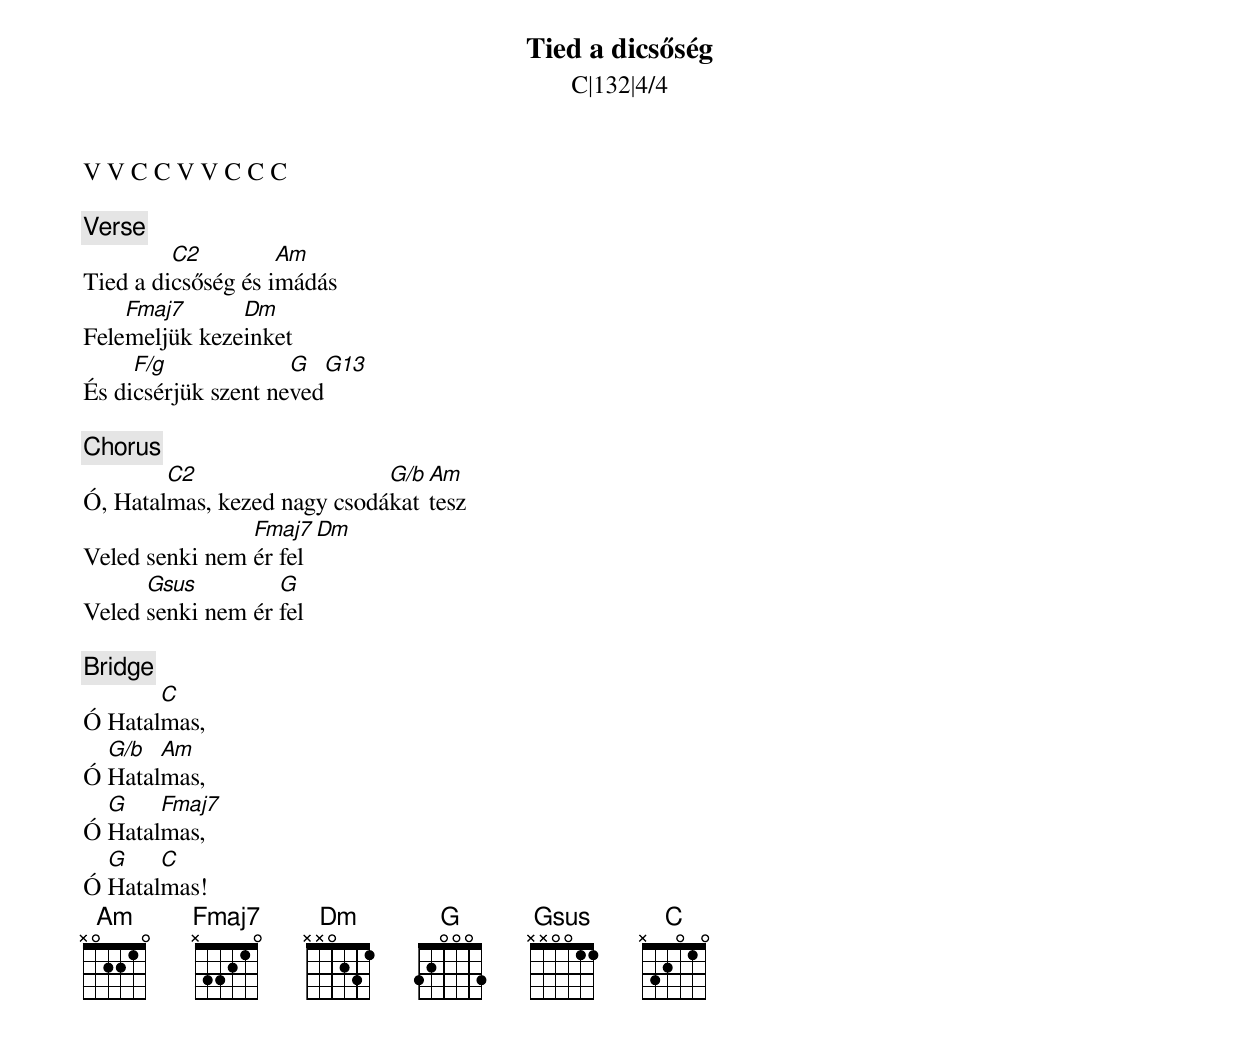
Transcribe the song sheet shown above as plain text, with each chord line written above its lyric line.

Tied a dicsőség
C|132|4/4
V V C C V V C C C

[Verse]
         C2         Am
Tied a dicsőség és imádás
    Fmaj7      Dm
Felemeljük kezeinket
     F/g             G  G13
És dicsérjük szent neved

[Chorus]
        C2                   G/b Am
Ó, Hatalmas, kezed nagy csodákat tesz
                Fmaj7 Dm
Veled senki nem ér fel
      Gsus         G
Veled senki nem ér fel

[Bridge]
       C
Ó Hatalmas,
  G/b  Am
Ó Hatalmas,
  G    Fmaj7
Ó Hatalmas,
  G    C
Ó Hatalmas!
